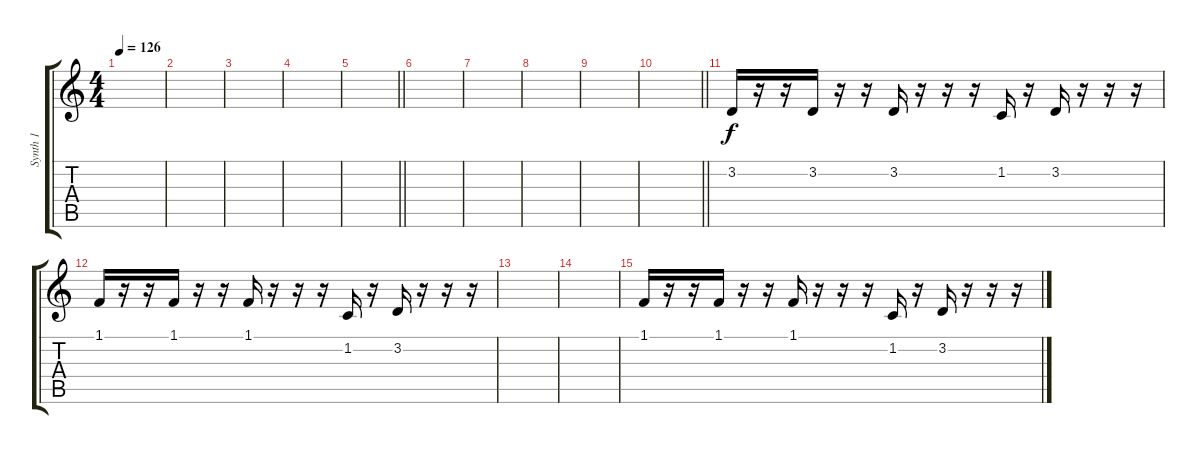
\track ("Synth 1" "Synth 1") {instrument harpsichord}
\staff {score tabs}
\tuning (E4 B3 G3 D3 A2 E2) {hide}
\ts (4 4)
\tempo 126
\clef g2
\ks c
|
|
|
|
\barLineRight lightlight
|
|
|
|
|
\barLineRight lightlight
|
3.2.16 r.16 r.16 3.2.16 r.16 r.16 3.2.16 r.16 r.16 r.16 1.2.16 r.16 3.2.16 r.16 r.16 r.16 |
1.1.16 r.16 r.16 1.1.16 r.16 r.16 1.1.16 r.16 r.16 r.16 1.2.16 r.16 3.2.16 r.16 r.16 r.16 |
|
|
1.1.16 r.16 r.16 1.1.16 r.16 r.16 1.1.16 r.16 r.16 r.16 1.2.16 r.16 3.2.16 r.16 r.16 r.16
